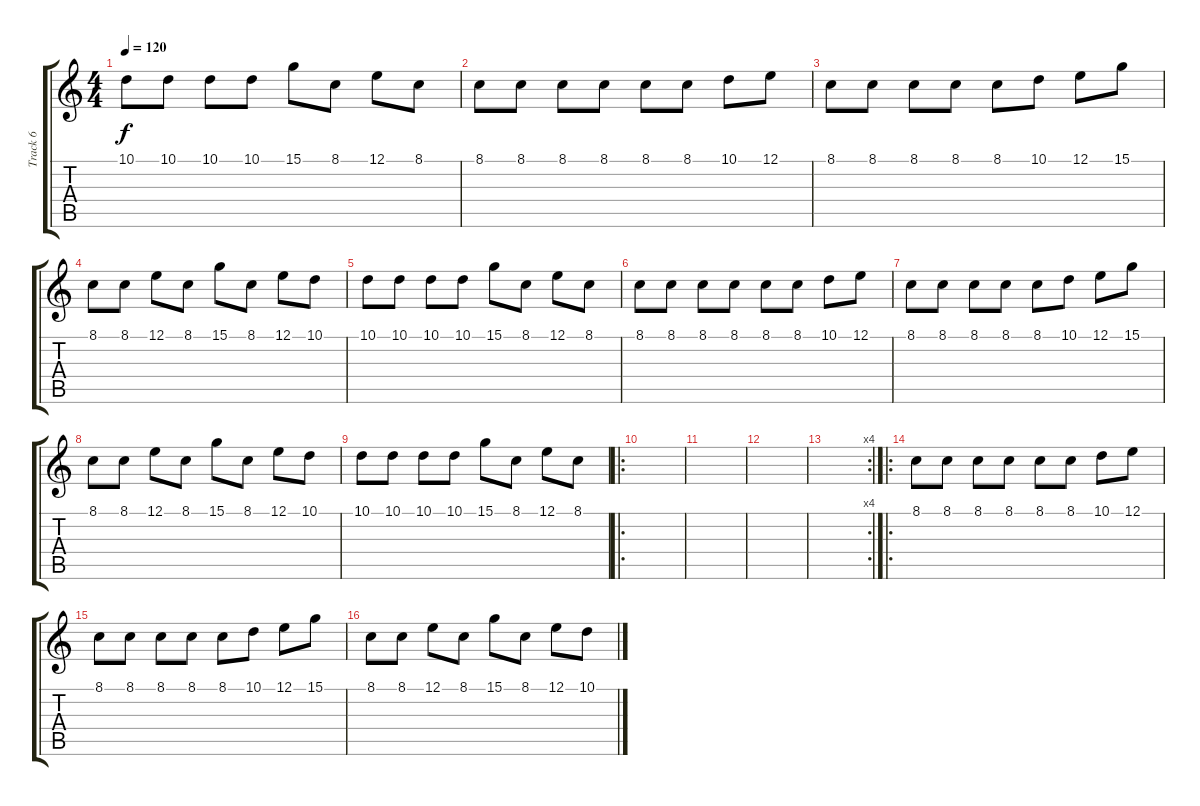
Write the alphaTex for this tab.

\track ("Track 6" "Track 6") {instrument electricgrandpiano}
\staff {score tabs}
\tuning (E4 B3 G3 D3 A2 E2) {hide}
\ts (4 4)
\tempo 120
\clef g2
\ks c
10.1.8{dy f} 10.1.8 10.1.8 10.1.8 15.1.8 8.1.8 12.1.8 8.1.8 |
8.1.8 8.1.8 8.1.8 8.1.8 8.1.8 8.1.8 10.1.8 12.1.8 |
8.1.8 8.1.8 8.1.8 8.1.8 8.1.8 10.1.8 12.1.8 15.1.8 |
8.1.8 8.1.8 12.1.8 8.1.8 15.1.8 8.1.8 12.1.8 10.1.8 |
10.1.8 10.1.8 10.1.8 10.1.8 15.1.8 8.1.8 12.1.8 8.1.8 |
8.1.8 8.1.8 8.1.8 8.1.8 8.1.8 8.1.8 10.1.8 12.1.8 |
8.1.8 8.1.8 8.1.8 8.1.8 8.1.8 10.1.8 12.1.8 15.1.8 |
8.1.8 8.1.8 12.1.8 8.1.8 15.1.8 8.1.8 12.1.8 10.1.8 |
10.1.8 10.1.8 10.1.8 10.1.8 15.1.8 8.1.8 12.1.8 8.1.8 |
\ro
|
|
|
\rc 4
|
\ro
8.1.8 8.1.8 8.1.8 8.1.8 8.1.8 8.1.8 10.1.8 12.1.8 |
8.1.8 8.1.8 8.1.8 8.1.8 8.1.8 10.1.8 12.1.8 15.1.8 |
8.1.8 8.1.8 12.1.8 8.1.8 15.1.8 8.1.8 12.1.8 10.1.8
